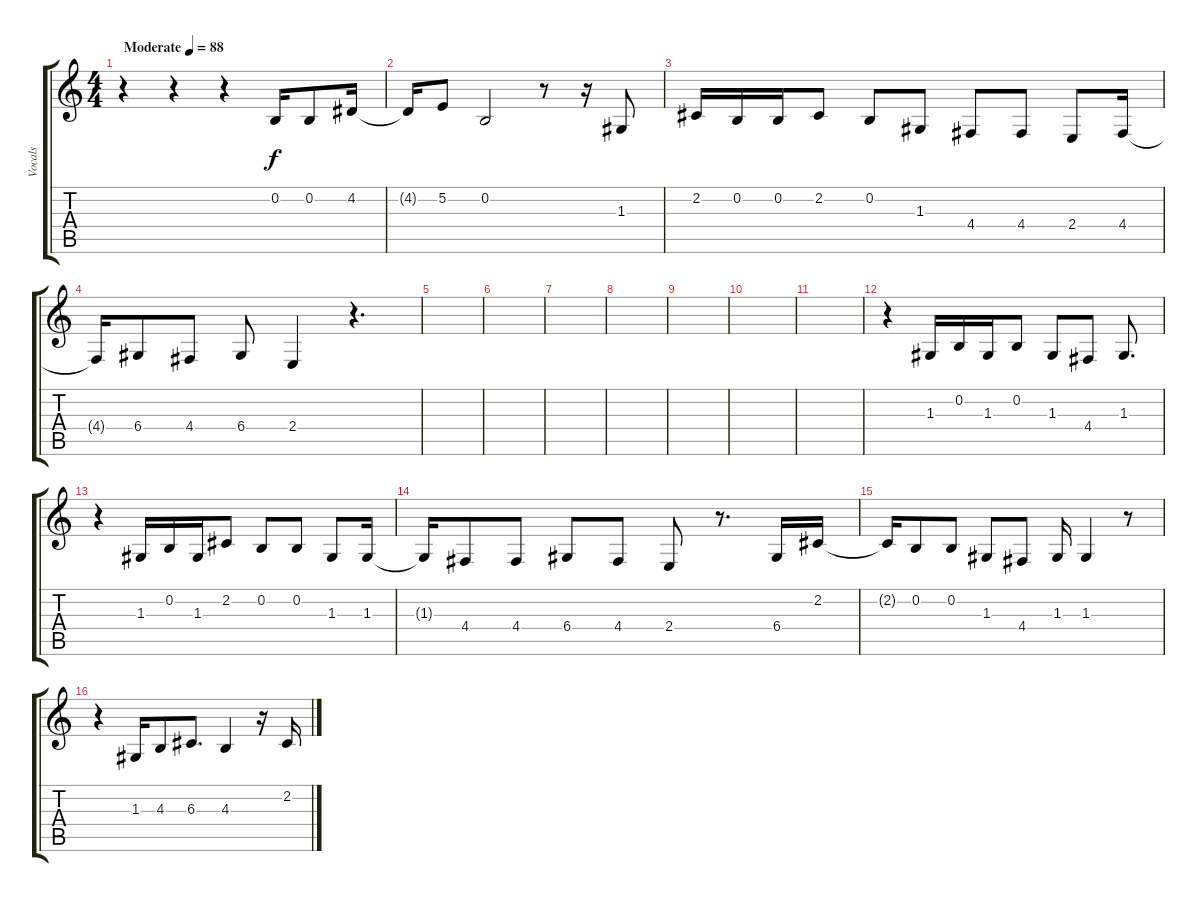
\track ("Vocals" "Vocals") {instrument oboe}
\staff {score tabs}
\tuning (E4 B3 G3 D3 A2 E2) {hide}
\ts (4 4)
\tempo (88 "Moderate")
\clef g2
\ks c
r.4{dy f instrument oboe} r.4 r.4 0.2.16 0.2.8 4.2.16 |
4.2{t}.16 5.2.8 0.2.2 r.8 r.16 1.3.8 |
2.2.16 0.2.16 0.2.16 2.2.8 0.2.8 1.3.8 4.4.8 4.4.8 2.4.8 4.4.16 |
4.4{t}.16 6.4.8 4.4.8 6.4.8 2.4.4 r.4{d} |
|
|
|
|
|
|
|
r.4 1.3.16 0.2.16 1.3.16 0.2.8 1.3.8 4.4.8 1.3.8{d} |
r.4 1.3.16 0.2.16 1.3.16 2.2.8 0.2.8 0.2.8 1.3.8 1.3.16 |
1.3{t}.16 4.4.8 4.4.8 6.4.8 4.4.8 2.4.8 r.8{d} 6.4.16 2.2.16 |
2.2{t}.16 0.2.8 0.2.8 1.3.8 4.4.8 1.3.16 1.3.4 r.8 |
r.4 1.3.16 4.3.8 6.3.8{d} 4.3.4 r.16 2.2.16
